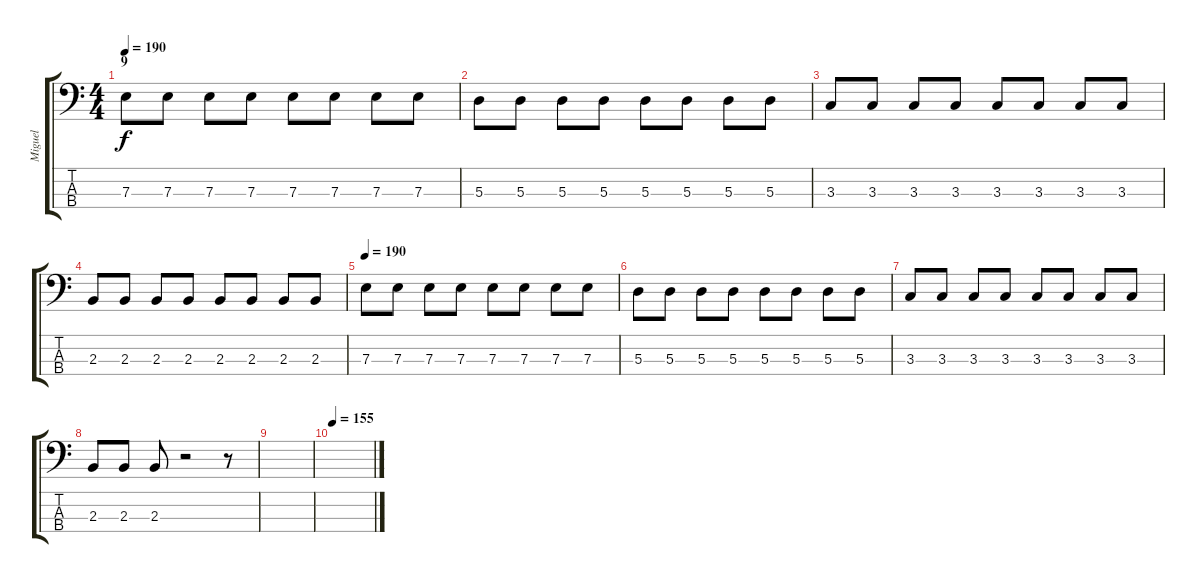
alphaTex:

\track ("Miguel" "Miguel") {instrument electricbassfinger}
\staff {score tabs}
\tuning (G2 D2 A1 E1) {hide}
\ts (4 4)
\section ("" "9")
\tempo 550
\tempo 190
\clef f4
\ks c
7.3.8{dy f} 7.3.8 7.3.8 7.3.8 7.3.8 7.3.8 7.3.8 7.3.8 |
5.3.8 5.3.8 5.3.8 5.3.8 5.3.8 5.3.8 5.3.8 5.3.8 |
3.3.8 3.3.8 3.3.8 3.3.8 3.3.8 3.3.8 3.3.8 3.3.8 |
2.3.8 2.3.8 2.3.8 2.3.8 2.3.8 2.3.8 2.3.8 2.3.8 |
\tempo 190
7.3.8 7.3.8 7.3.8 7.3.8 7.3.8 7.3.8 7.3.8 7.3.8 |
5.3.8 5.3.8 5.3.8 5.3.8 5.3.8 5.3.8 5.3.8 5.3.8 |
3.3.8 3.3.8 3.3.8 3.3.8 3.3.8 3.3.8 3.3.8 3.3.8 |
2.3.8 2.3.8 2.3.8 r.2 r.8 |
|
\tempo 155
